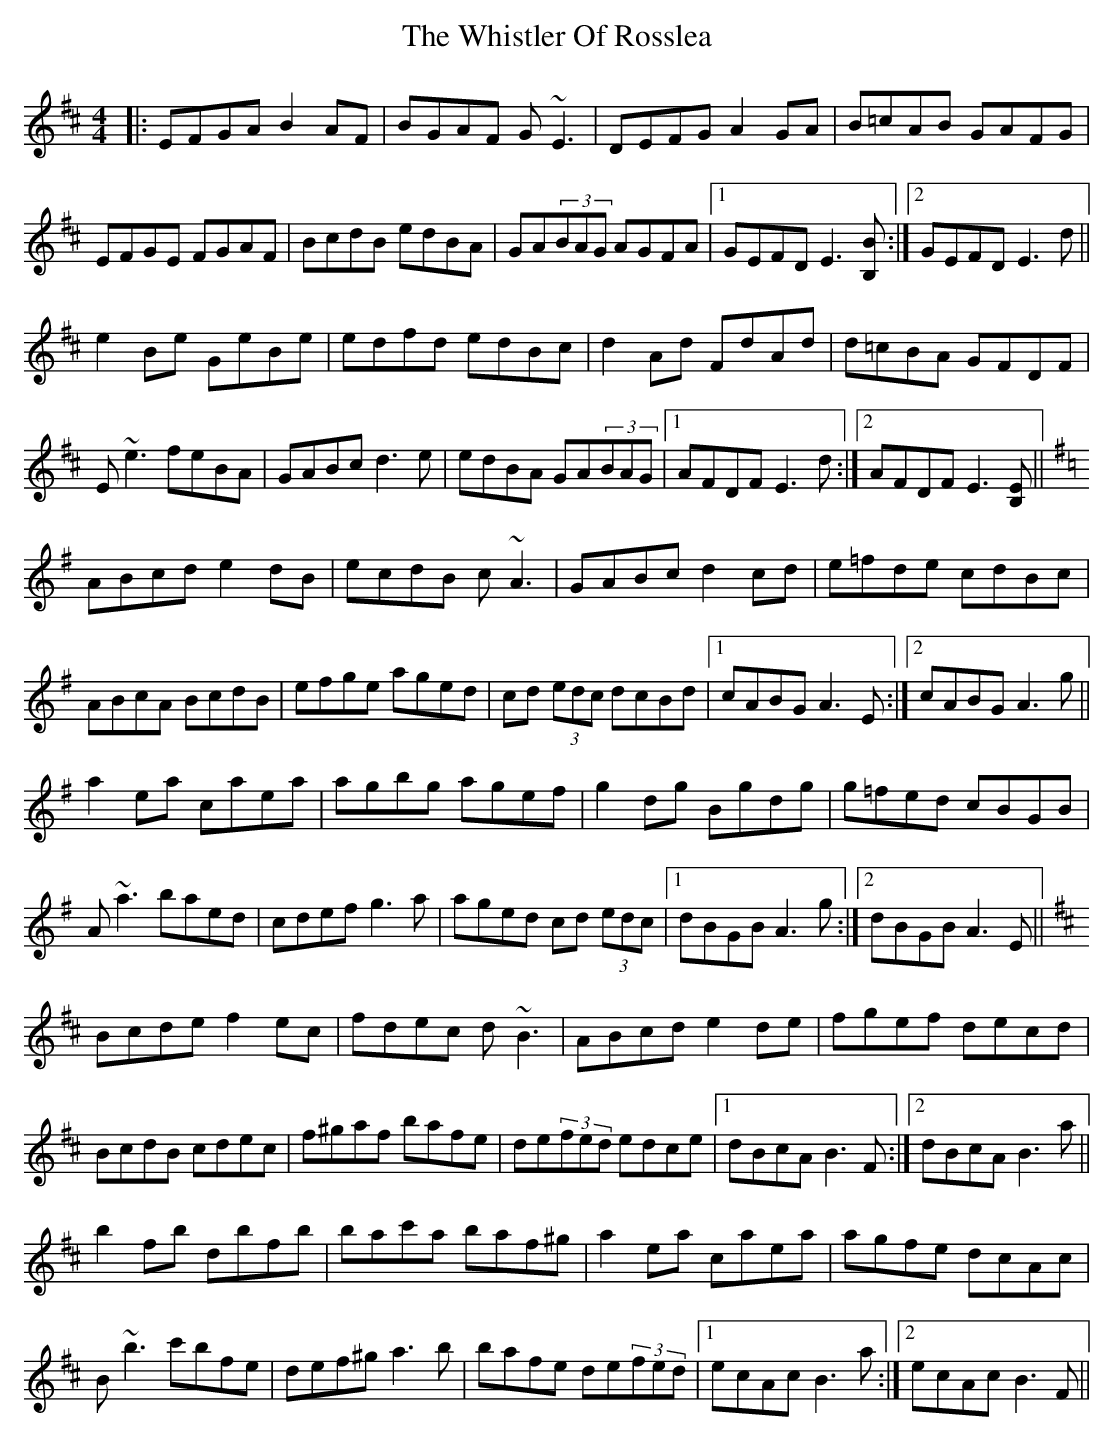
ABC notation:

X:1
T: The Whistler Of Rosslea
M: 4/4
L: 1/8
K: Edor
|:EFGA B2AF|BGAF G~E3|DEFG A2GA|B=cAB GAFG|
EFGE FGAF|BcdB edBA|GA(3BAG AGFA|1 GEFD E3[B,B]:|2 GEFD E3d||
e2Be GeBe|edfd edBc|d2Ad FdAd|d=cBA GFDF|
E~e3 feBA|GABc d3e|edBA GA(3BAG|1 AFDF E3d:|2 AFDF E3[B,E]||
K:Ador
ABcd e2 dB|ecdB c~A3|GABc d2 cd|e=fde cdBc|
ABcA BcdB|efge aged|cd (3edc dcBd|1 cABG A3 E:|2 cABG A3 g||
a2 ea caea|agbg agef|g2 dg Bgdg|g=fed cBGB|
A~a3 baed|cdef g3 a|aged cd (3edc|1 dBGB A3 g:|2 dBGB A3 E||
K:Bmin
Bcde f2ec|fdec d~B3|ABcd e2de|fgef decd|
BcdB cdec|f^gaf bafe|de(3fed edce|1 dBcA B3F:|2 dBcA B3a||
b2fb dbfb|bac'a baf^g|a2ea caea|agfe dcAc|
B~b3 c'bfe|def^g a3b|bafe de(3fed|1 ecAc B3a:|2 ecAc B3F||
